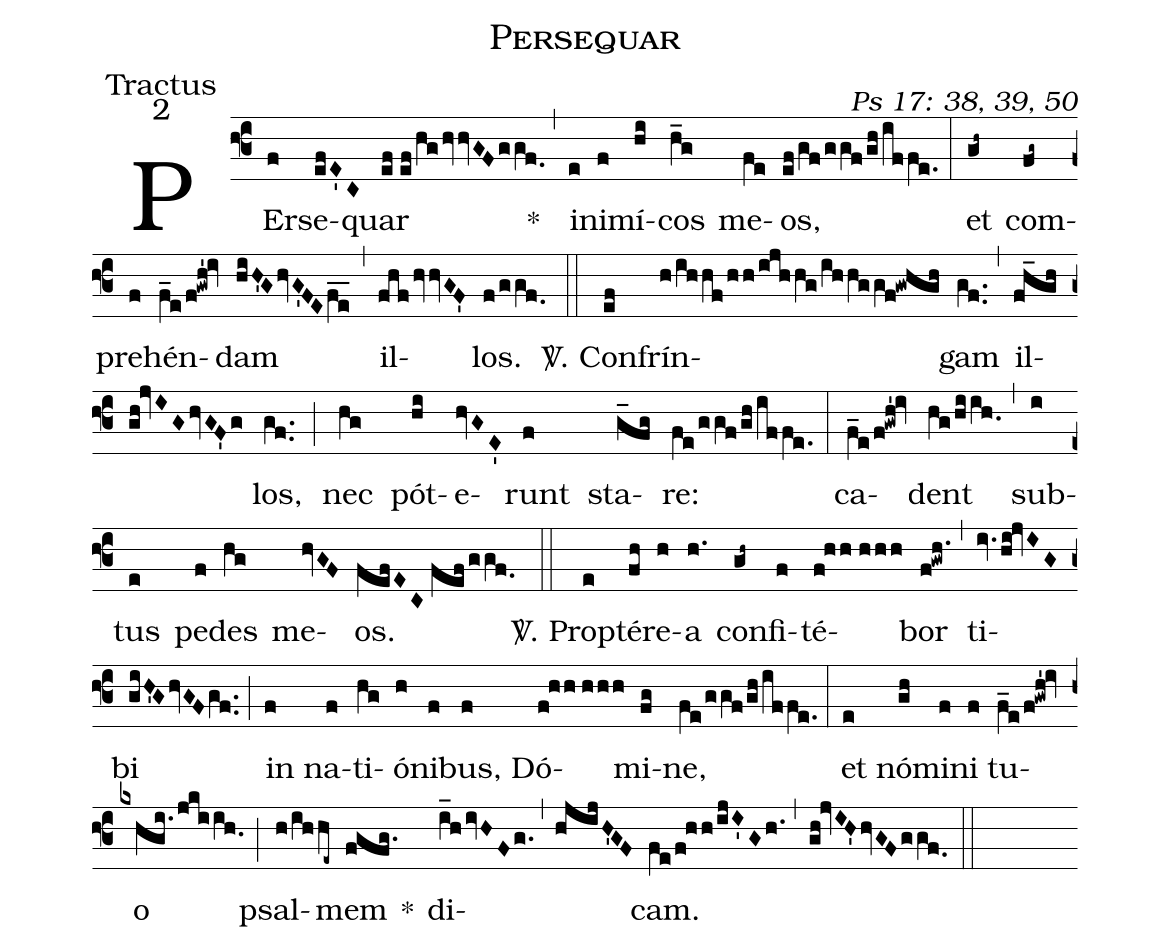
name: Persequar;
office-part: Tractus;
mode: 2;
commentary: Ps 17: 38, 39, 50;
%%
(f3) PEr(f)se(efE'C)quar(ef//ef/hg/hvvGF/ggf.0) *(,) in(e)i(f)mí(hi)cos(h_g) me(fe)os,(ef/gf/ggf/gh/iffe.) (:)
et(gh~) com(fg~)pre(f)hén(f_e/f!gwh'!iv)dam(hiH'G/hvG'FE/fe__) (,) il(fhf/hvvGF')los.(f/ggf.0) (::)
<sp>V/</sp>. Con(ef)frín(h/ihhf/hh/ijhhg/ihhggf!gwhgh)gam(gf..) (,) il(fh_gh//gh!jvIG/hvGF'/g)los,(gf..) (;) nec(hg) pót(hi)e(hvGE')runt(f) sta(g_fg)re:(fe/ggf/gh/iffe.) (:)
ca(f_e/f!gwh'!iv)dent(hg/hiih.0) (,) sub(i)tus(e) pe(f)des(hg) me(hvGF)os.(fefEC//fef/ggf.0) (::)
<sp>V/</sp>. Prop(e)tér(fh)e(h)a(h.) con(gh~)fi(f)té(f!hh//hhh)bor(f!gwh.) (,) ti(iv./hi!jvIG)bi(giH'G/hvGF/gf..) (;) in(f) na(f)ti(hg)ó(h)ni(f)bus,(f) Dó(f!hh//hhh)mi(fg)ne,(fe/ggf/gh/iffe.) (:)
et(e) nó(gh)mi(f)ni(f) tu(f_e/f!gwh'!iv)o(kxhgi./jkiih.0) (;) psal(h/ihhe~)mem(fgfg.) *() di(i_h/ivHFg.,hjijH'GF)cam.(fe/f!hh/ijI'Gh.) (,) (gh!jvIH'/hvGF/ggf.0) (::)
